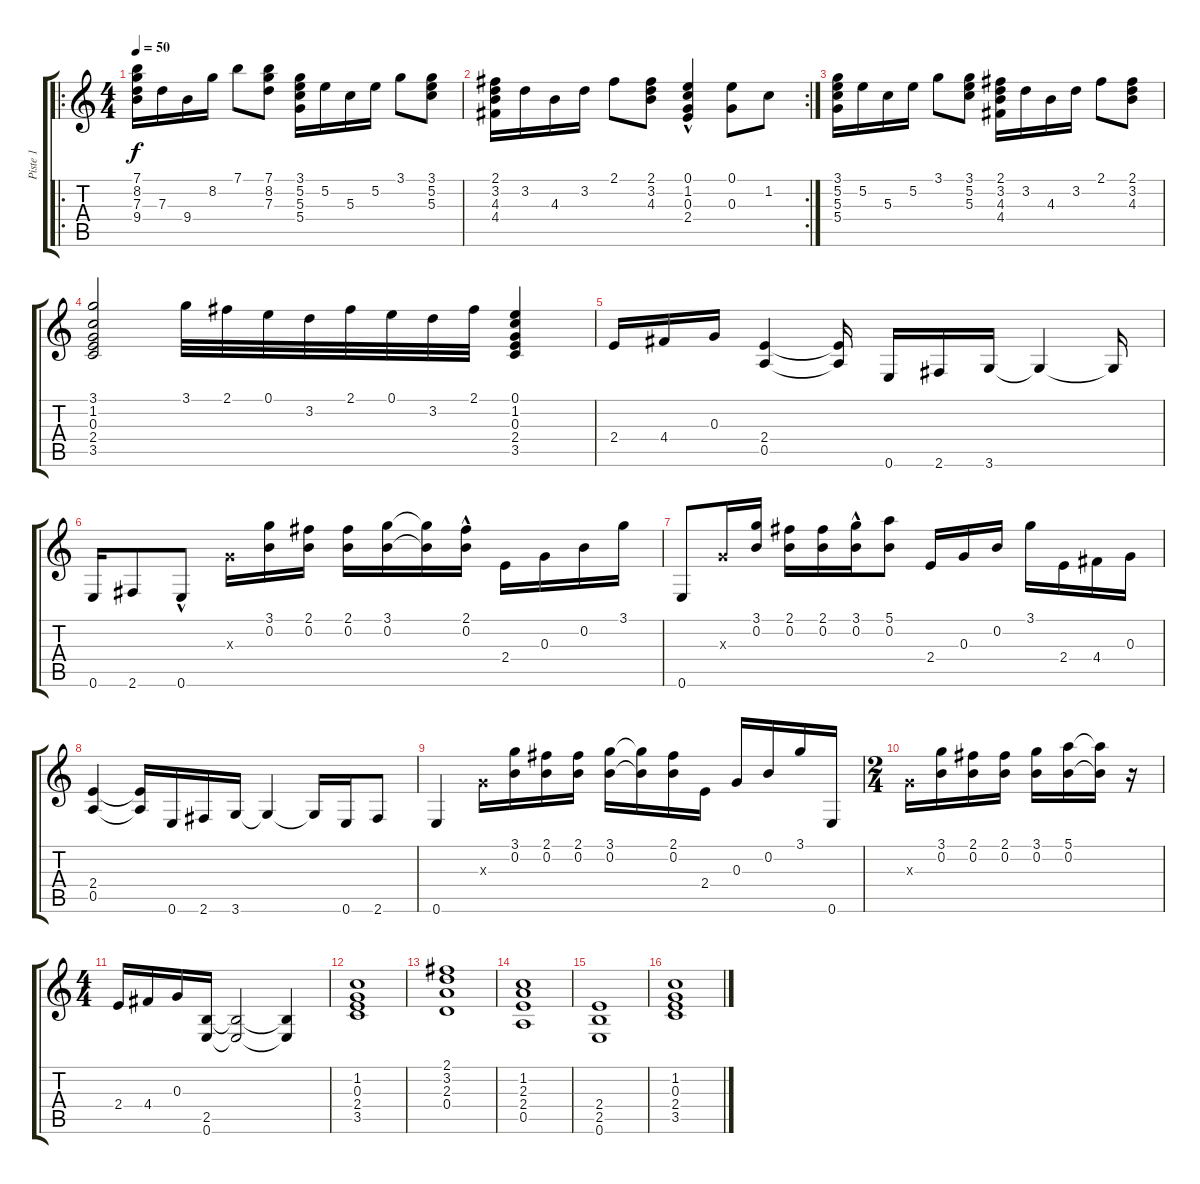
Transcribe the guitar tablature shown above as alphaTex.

\track ("Piste 1" "Piste 1") {instrument acousticguitarsteel}
\staff {score tabs}
\tuning (E4 B3 G3 D3 A2 E2) {hide}
\ro
\ts (4 4)
\tempo 50
\clef g2
\ks c
(7.1 8.2 7.3 9.4).16{dy f instrument acousticguitarsteel} 7.3.16 9.4.16 8.2.16 7.1.8 (7.1 8.2 7.3).8 (3.1 5.2 5.3 5.4).16 5.2.16 5.3.16 5.2.16 3.1.8 (3.1 5.2 5.3).8 |
\rc 2
(2.1 3.2 4.3 4.4).16 3.2.16 4.3.16 3.2.16 2.1.8 (2.1 3.2 4.3).8 (0.1{hac} 1.2{hac} 0.3{hac} 2.4{hac}).4 (0.1 0.3).8 1.2.8 |
(3.1 5.2 5.3 5.4).16 5.2.16 5.3.16 5.2.16 3.1.8 (3.1 5.2 5.3).8 (2.1 3.2 4.3 4.4).16 3.2.16 4.3.16 3.2.16 2.1.8 (2.1 3.2 4.3).8 |
(3.1 1.2 0.3 2.4 3.5).2 3.1.32 2.1.32 0.1.32 3.2.32 2.1.32 0.1.32 3.2.32 2.1.32 (0.1 1.2 0.3 2.4 3.5).4 |
2.4.16 4.4.16 0.3.16 (2.4 0.5).4 (2.4{t} 0.5{t}).16 0.6.16 2.6.16 3.6.16 3.6{t}.4 3.6{t}.16 |
0.6.16 2.6.8 0.6{hac}.8 0.3{x}.16 (3.1 0.2).16 (2.1 0.2).16 (2.1 0.2).16 (3.1 0.2).16 (3.1{t} 0.2{t}).16 (2.1{hac} 0.2{hac}).16 2.4.16 0.3.16 0.2.16 3.1.16 |
0.6.8 0.3{x}.16 (3.1 0.2).16 (2.1 0.2).16 (2.1 0.2).16 (3.1{hac} 0.2{hac}).16 (5.1 0.2).8 2.4.16 0.3.16 0.2.16 3.1.16 2.4.16 4.4.16 0.3.16 |
(2.4 0.5).4 (2.4{t} 0.5{t}).16 0.6.16 2.6.16 3.6.16 3.6{t}.4 3.6{t}.16 0.6.16 2.6.8 |
0.6.4 0.3{x}.16 (3.1 0.2).16 (2.1 0.2).16 (2.1 0.2).16 (3.1 0.2).16 (3.1{t} 0.2{t}).16 (2.1 0.2).16 2.4.16 0.3.16 0.2.16 3.1.16 0.6.16 |
\ts (2 4)
0.3{x}.16 (3.1 0.2).16 (2.1 0.2).16 (2.1 0.2).16 (3.1 0.2).16 (5.1 0.2).16 (5.1{t} 0.2{t}).16 r.16 |
\ts (4 4)
2.4.16 4.4.16 0.3.16 (2.5 0.6).16 (2.5{t} 0.6{t}).2 (2.5{t} 0.6{t}).4 |
(1.2 0.3 2.4 3.5).1 |
(2.1 3.2 2.3 0.4).1 |
(1.2 2.3 2.4 0.5).1 |
(2.4 2.5 0.6).1 |
(1.2 0.3 2.4 3.5).1
